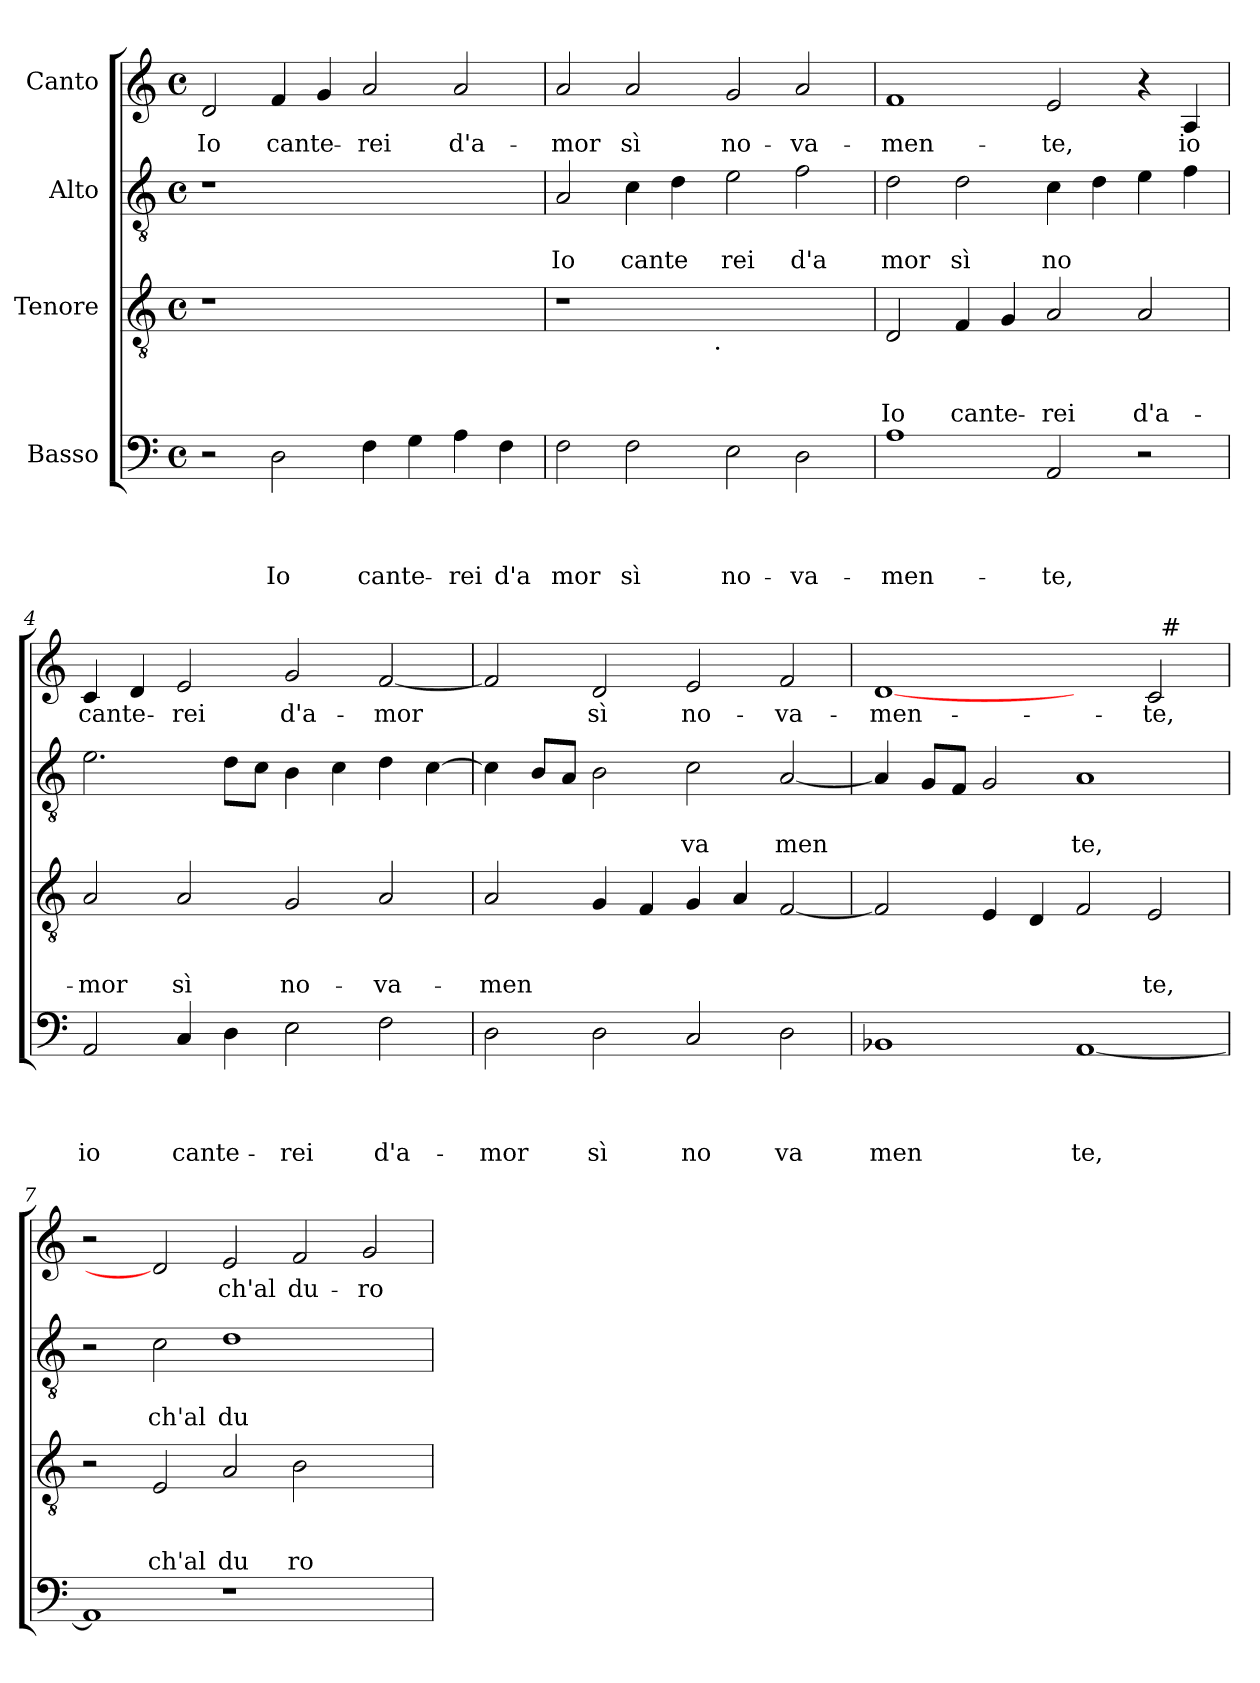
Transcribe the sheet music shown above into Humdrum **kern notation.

**kern	**text	**text	**text	**text	**kern	**text	**text	**text	**kern	**text	**text	**kern	**text
*part4	*part4	*part4	*part4	*part4	*part3	*part3	*part3	*part3	*part2	*part2	*part2	*part1	*part1
*staff4	*staff4	*staff4	*staff4	*staff4	*staff3	*staff3	*staff3	*staff3	*staff2	*staff2	*staff2	*staff1	*staff1
*I"Basso	*	*	*	*	*I"Tenore	*	*	*	*I"Alto	*	*	*I"Canto	*
*clefF4	*	*	*	*	*clefGv2	*	*	*	*clefGv2	*	*	*clefG2	*
*k[]	*	*	*	*	*k[]	*	*	*	*k[]	*	*	*k[]	*
*C:	*	*	*	*	*C:	*	*	*	*C:	*	*	*C:	*
*M4/4	*	*	*	*	*M4/4	*	*	*	*M4/4	*	*	*M4/4	*
*met(c)	*	*	*	*	*met(c)	*	*	*	*met(c)	*	*	*met(c)	*
=1	=1	=1	=1	=1	=1	=1	=1	=1	=1	=1	=1	=1	=1
!	!	!	!	!	!	!	!	!	!	!	!	!	!LO:LY:b
2r	.	.	.	.	1r	.	.	.	1r	.	.	2d/	Io
!	!	!	!	!LO:LY:b	!	!	!	!	!	!	!	!	!LO:LY:b
2D\	.	.	.	Io	.	.	.	.	.	.	.	4f/	cante-
.	.	.	.	.	.	.	.	.	.	.	.	4g/	.
!	!	!	!	!LO:LY:b	!	!	!	!	!	!	!	!	!LO:LY:b
4F\	.	.	.	cante-	1ryy	.	.	.	1ryy	.	.	2a/	-rei
4G\	.	.	.	.	.	.	.	.	.	.	.	.	.
!	!	!	!	!LO:LY:b	!	!	!	!	!	!	!	!	!LO:LY:b
4A\	.	.	.	-rei	.	.	.	.	.	.	.	2a/	d'a-
!	!	!	!	!LO:LY:b	!	!	!	!	!	!	!	!	!
4F\	.	.	.	d'a	.	.	.	.	.	.	.	.	.
=2	=2	=2	=2	=2	=2	=2	=2	=2	=2	=2	=2	=2	=2
!	!	!	!	!LO:LY:b	!	!	!	!	!	!	!LO:LY:b	!	!LO:LY:b
*	*	*	*	*	*^	*	*	*	*	*	*	*	*
2F\	.	.	.	mor	1r	2ryy	.	.	.	2A/	.	Io	2a/	-mor
!	!	!	!	!LO:LY:b	!	!	!	!	!	!	!	!LO:LY:b	!	!LO:LY:b
2F\	.	.	.	sì	.	4...ryy	.	.	.	4c\	.	cante	2a/	sì
.	.	.	.	.	.	.	.	.	.	4d\	.	.	.	.
!	!	!	!	!	!	!LO:TX:b:t=.	!	!	!	!	!	!	!	!
.	.	.	.	.	.	1ryy	.	.	.	.	.	.	.	.
!	!	!	!	!LO:LY:b	!	!	!	!	!	!	!	!LO:LY:b	!	!LO:LY:b
2E\	.	.	.	no-	1ryy	.	.	.	.	2e\	.	rei	2g/	no-
!	!	!	!	!LO:LY:b	!	!	!	!	!	!	!	!LO:LY:b	!	!LO:LY:b
2D\	.	.	.	-va-	.	.	.	.	.	2f\	.	d'a	2a/	-va-
.	.	.	.	.	.	32ryy	.	.	.	.	.	.	.	.
=3	=3	=3	=3	=3	=3	=3	=3	=3	=3	=3	=3	=3	=3	=3
!	!	!	!	!LO:LY:b	!	!	!	!	!LO:LY:b	!	!	!LO:LY:b	!	!LO:LY:b
*	*	*	*	*	*v	*v	*	*	*	*	*	*	*	*
1A	.	.	.	-men-	2D/	.	.	Io	2d\	.	mor	1f	-men-
!	!	!	!	!	!	!	!	!LO:LY:b	!	!	!LO:LY:b	!	!
.	.	.	.	.	4F/	.	.	cante-	2d\	.	sì	.	.
.	.	.	.	.	4G/	.	.	.	.	.	.	.	.
!	!	!	!	!LO:LY:b	!	!	!	!LO:LY:b	!	!	!LO:LY:b	!	!LO:LY:b
2AA/	.	.	.	-te,	2A/	.	.	-rei	4c\	.	no	2e/	-te,
.	.	.	.	.	.	.	.	.	4d\	.	.	.	.
!	!	!	!	!	!	!	!	!LO:LY:b	!	!	!	!	!
2r	.	.	.	.	2A/	.	.	d'a-	4e\	.	.	4r	.
!	!	!	!	!	!	!	!	!	!	!	!	!	!LO:LY:b
.	.	.	.	.	.	.	.	.	4f\	.	.	4A/	io
=4	=4	=4	=4	=4	=4	=4	=4	=4	=4	=4	=4	=4	=4
!	!	!	!	!LO:LY:b	!	!	!	!LO:LY:b	!	!	!	!	!LO:LY:b
2AA/	.	.	.	io	2A/	.	.	-mor	2.e\	.	.	4c/	cante-
.	.	.	.	.	.	.	.	.	.	.	.	4d/	.
!	!	!	!	!LO:LY:b	!	!	!	!LO:LY:b	!	!	!	!	!LO:LY:b
4C/	.	.	.	cante-	2A/	.	.	sì	.	.	.	2e/	-rei
4D\	.	.	.	.	.	.	.	.	8d\L	.	.	.	.
.	.	.	.	.	.	.	.	.	8c\J	.	.	.	.
!	!	!	!	!LO:LY:b	!	!	!	!LO:LY:b	!	!	!	!	!LO:LY:b
2E\	.	.	.	-rei	2G/	.	.	no-	4B\	.	.	2g/	d'a-
.	.	.	.	.	.	.	.	.	4c\	.	.	.	.
!	!	!	!	!LO:LY:b	!	!	!	!LO:LY:b	!	!	!	!	!LO:LY:b
2F\	.	.	.	d'a-	2A/	.	.	-va-	4d\	.	.	[<2f/	-mor
.	.	.	.	.	.	.	.	.	[<4c\	.	.	.	.
!!LO:LB:g=z
=5	=5	=5	=5	=5	=5	=5	=5	=5	=5	=5	=5	=5	=5
!	!	!	!	!LO:LY:b	!	!	!	!LO:LY:b	!	!	!	!	!
2D\	.	.	.	-mor	2A/	.	.	-men	4c\]	.	.	2f/]	.
.	.	.	.	.	.	.	.	.	8B/L	.	.	.	.
.	.	.	.	.	.	.	.	.	8A/J	.	.	.	.
!	!	!	!	!LO:LY:b	!	!	!	!	!	!	!	!	!LO:LY:b
2D\	.	.	.	sì	4G/	.	.	.	2B\	.	.	2d/	sì
.	.	.	.	.	4F/	.	.	.	.	.	.	.	.
!	!	!	!	!LO:LY:b	!	!	!	!	!	!	!LO:LY:b	!	!LO:LY:b
2C/	.	.	.	no	4G/	.	.	.	2c\	.	va	2e/	no-
.	.	.	.	.	4A/	.	.	.	.	.	.	.	.
!	!	!	!	!LO:LY:b	!	!	!	!	!	!	!LO:LY:b	!	!LO:LY:b
2D\	.	.	.	va	[<2F/	.	.	.	[<2A/	.	men	2f/	-va-
=6	=6	=6	=6	=6	=6	=6	=6	=6	=6	=6	=6	=6	=6
!	!	!	!	!LO:LY:b	!	!	!	!	!	!	!	!	!LO:LY:b
*	*	*	*	*	*	*	*	*	*	*	*	*^	*
1BB-X	.	.	.	men	2F/]	.	.	.	4A/]	.	.	[1d	1ryy	-men-
.	.	.	.	.	.	.	.	.	8G/L	.	.	.	.	.
.	.	.	.	.	.	.	.	.	8F/J	.	.	.	.	.
.	.	.	.	.	4E/	.	.	.	2G/	.	.	.	.	.
.	.	.	.	.	4D/	.	.	.	.	.	.	.	.	.
!	!	!	!	!LO:LY:b	!	!	!	!	!	!	!LO:LY:b	!	!	!
[<1AA	.	.	.	te,	2F/	.	.	.	1A	.	te,	2ryy	2ryy	.
!	!	!	!	!	!	!	!	!LO:LY:b	!	!	!	!	!	!LO:LY:b
.	.	.	.	.	2E/	.	.	te,	.	.	.	2c/	32ryy	-te,
!	!	!	!	!	!	!	!	!	!	!	!	!	!LO:TX:a:t=#	!
.	.	.	.	.	.	.	.	.	.	.	.	.	4...ryy	.
*	*	*	*	*	*	*	*	*	*	*	*	*v	*v	*
=7	=7	=7	=7	=7	=7	=7	=7	=7	=7	=7	=7	=7	=7
1AA]	.	.	.	.	2r	.	.	.	2r	.	.	2r	.
!	!	!	!	!	!	!	!	!LO:LY:b	!	!	!LO:LY:b	!	!
.	.	.	.	.	2E/	.	.	ch'al	2c\	.	ch'al	2d]	.
!	!	!	!	!	!	!	!	!LO:LY:b	!	!	!LO:LY:b	!	!LO:LY:b
1r	.	.	.	.	2A/	.	.	du	1d	.	du	2e/	ch'al
!	!	!	!	!	!	!	!	!LO:LY:b	!	!	!	!	!LO:LY:b
.	.	.	.	.	2B\	.	.	ro	.	.	.	2f/	du-
!	!	!	!	!	!	!	!	!	!	!	!	!	!LO:LY:b
2ryy	.	.	.	.	2ryy	.	.	.	2ryy	.	.	2g/	-ro
=	=	=	=	=	=	=	=	=	=	=	=	=	=
*-	*-	*-	*-	*-	*-	*-	*-	*-	*-	*-	*-	*-	*-
